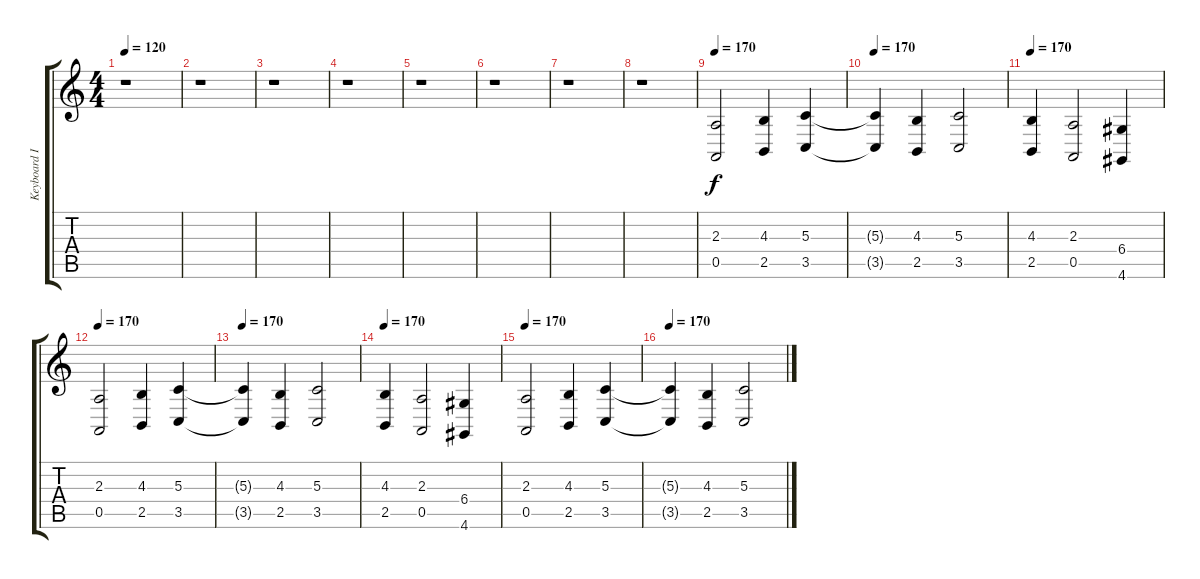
\track ("Keyboard II" "Keyboard I") {instrument stringensemble1}
\staff {score tabs}
\tuning (E4 B3 G3 D3 A2 E2) {hide}
\ts (4 4)
\tempo 120
\clef g2
\ks c
r.1{dy f} |
r.1 |
r.1 |
r.1 |
r.1 |
r.1 |
r.1 |
r.1 |
\tempo 170
(2.3 0.5).2 (4.3 2.5).4 (5.3 3.5).4 |
\tempo 170
(5.3{t} 3.5{t}).4 (4.3 2.5).4 (5.3 3.5).2 |
\tempo 170
(4.3 2.5).4 (2.3 0.5).2 (6.4 4.6).4 |
\tempo 170
(2.3 0.5).2 (4.3 2.5).4 (5.3 3.5).4 |
\tempo 170
(5.3{t} 3.5{t}).4 (4.3 2.5).4 (5.3 3.5).2 |
\tempo 170
(4.3 2.5).4 (2.3 0.5).2 (6.4 4.6).4 |
\tempo 170
(2.3 0.5).2 (4.3 2.5).4 (5.3 3.5).4 |
\tempo 170
(5.3{t} 3.5{t}).4 (4.3 2.5).4 (5.3 3.5).2
